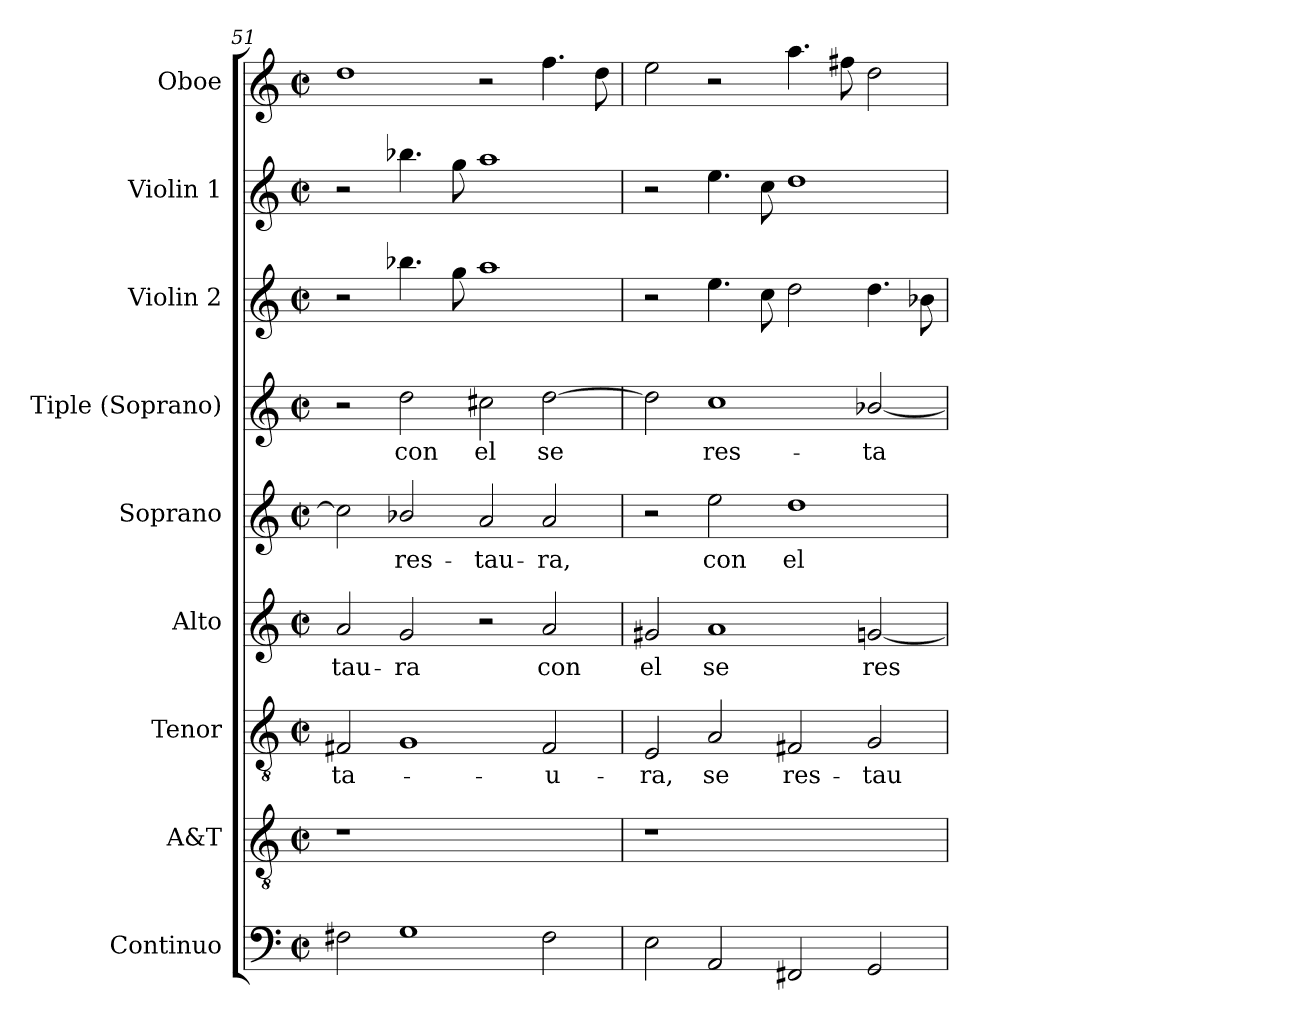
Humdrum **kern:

**kern	**kern	**kern	**text	**kern	**text	**kern	**text	**kern	**text	**kern	**kern	**kern
*part9	*part8	*part7	*part7	*part6	*part6	*part5	*part5	*part4	*part4	*part3	*part2	*part1
*staff9	*staff8	*staff7	*staff7	*staff6	*staff6	*staff5	*staff5	*staff4	*staff4	*staff3	*staff2	*staff1
*I"Continuo	*I"A&T	*I"Tenor	*	*I"Alto	*	*I"Soprano	*	*I"Tiple (Soprano)	*	*I"Violin 2	*I"Violin 1	*I"Oboe
*I'Cont.	*I'A. & T.	*I'T.	*	*I'A.	*	*I'S.	*	*I'S.	*	*I'Vln. 2	*I'Vln. 1	*I'Ob.
*clefF4	*clefGv2	*clefGv2	*	*clefG2	*	*clefG2	*	*clefG2	*	*clefG2	*clefG2	*clefG2
*	*ITrd7c12	*ITrd7c12	*	*	*	*	*	*	*	*	*	*
*k[]	*k[]	*k[]	*	*k[]	*	*k[]	*	*k[]	*	*k[]	*k[]	*k[]
*C:	*C:	*C:	*	*C:	*	*C:	*	*C:	*	*C:	*C:	*C:
*M2/2	*M2/2	*M2/2	*	*M2/2	*	*M2/2	*	*M2/2	*	*M2/2	*M2/2	*M2/2
*met(c|)	*met(c|)	*met(c|)	*	*met(c|)	*	*met(c|)	*	*met(c|)	*	*met(c|)	*met(c|)	*met(c|)
=51	=51	=51	=51	=51	=51	=51	=51	=51	=51	=51	=51	=51
!	!LO:N:vis=1	!	!	!	!	!	!	!	!	!	!	!
!	!	!	!LO:LY:b:color=#000000	!	!	!	!	!	!	!	!	!
!	!	!	!	!	!LO:LY:b:color=#000000	!	!	!	!	!	!	!
2F#Xi\	1r	2FF#Xi/	-ta-	2ai/	-tau-	2cci\]	.	2r	.	2r	2r	1ddi
!	!	!	!	!	!LO:LY:b:color=#000000	!	!	!	!	!	!	!
!	!	!	!	!	!	!	!LO:LY:b:color=#000000	!	!	!	!	!
!	!	!	!	!	!	!	!	!	!LO:LY:b:color=#000000	!	!	!
1Gi	.	1GGi	.	2gi/	-ra	2b-Xi/	res-	2ddi\	con	4.bb-Xi\	4.bb-Xi\	.
.	.	.	.	.	.	.	.	.	.	8ggi\	8ggi\	.
!	!	!	!	!	!	!	!LO:LY:b:color=#000000	!	!	!	!	!
!	!	!	!	!	!	!	!	!	!LO:LY:b:color=#000000	!	!	!
.	1ryy	.	.	2r	.	2ai/	-tau-	2cc#Xi\	el	1aai	1aai	2r
!	!	!	!LO:LY:b:color=#000000	!	!	!	!	!	!	!	!	!
!	!	!	!	!	!LO:LY:b:color=#000000	!	!	!	!	!	!	!
!	!	!	!	!	!	!	!LO:LY:b:color=#000000	!	!	!	!	!
!	!	!	!	!	!	!	!	!	!LO:LY:b:color=#000000	!	!	!
2F#i\	.	2FF#i/	-u-	2ai/	con	2ai/	-ra,	[2ddi\	se	.	.	4.ffi\
.	.	.	.	.	.	.	.	.	.	.	.	8ddi\
!!LO:LB:g=z
=52	=52	=52	=52	=52	=52	=52	=52	=52	=52	=52	=52	=52
!	!LO:N:vis=1	!	!	!	!	!	!	!	!	!	!	!
!	!	!	!LO:LY:b:color=#000000	!	!	!	!	!	!	!	!	!
!	!	!	!	!	!LO:LY:b:color=#000000	!	!	!	!	!	!	!
2Ei\	1r	2EEi/	-ra,	2g#Xi/	el	2r	.	2ddi\]	.	2r	2r	2eei\
!	!	!	!LO:LY:b:color=#000000	!	!	!	!	!	!	!	!	!
!	!	!	!	!	!LO:LY:b:color=#000000	!	!	!	!	!	!	!
!	!	!	!	!	!	!	!LO:LY:b:color=#000000	!	!	!	!	!
!	!	!	!	!	!	!	!	!	!LO:LY:b:color=#000000	!	!	!
2AAi/	.	2AAi/	se	1ai	se	2eei\	con	1cci	res-	4.eei\	4.eei\	2r
.	.	.	.	.	.	.	.	.	.	8cci\	8cci\	.
!	!	!	!LO:LY:b:color=#000000	!	!	!	!	!	!	!	!	!
!	!	!	!	!	!	!	!LO:LY:b:color=#000000	!	!	!	!	!
2FF#Xi/	1ryy	2FF#Xi/	res-	.	.	1ddi	el	.	.	2ddi\	1ddi	4.aai\
.	.	.	.	.	.	.	.	.	.	.	.	8ff#Xi\
!	!	!	!LO:LY:b:color=#000000	!	!	!	!	!	!	!	!	!
!	!	!	!	!	!LO:LY:b:color=#000000	!	!	!	!	!	!	!
!	!	!	!	!	!	!	!	!	!LO:LY:b:color=#000000	!	!	!
2GGi/	.	2GGi/	-tau-	[2gni/	res-	.	.	[2b-Xi/	-ta-	4.ddi\	.	2ddi\
.	.	.	.	.	.	.	.	.	.	8b-Xi\	.	.
=	=	=	=	=	=	=	=	=	=	=	=	=
*-	*-	*-	*-	*-	*-	*-	*-	*-	*-	*-	*-	*-
